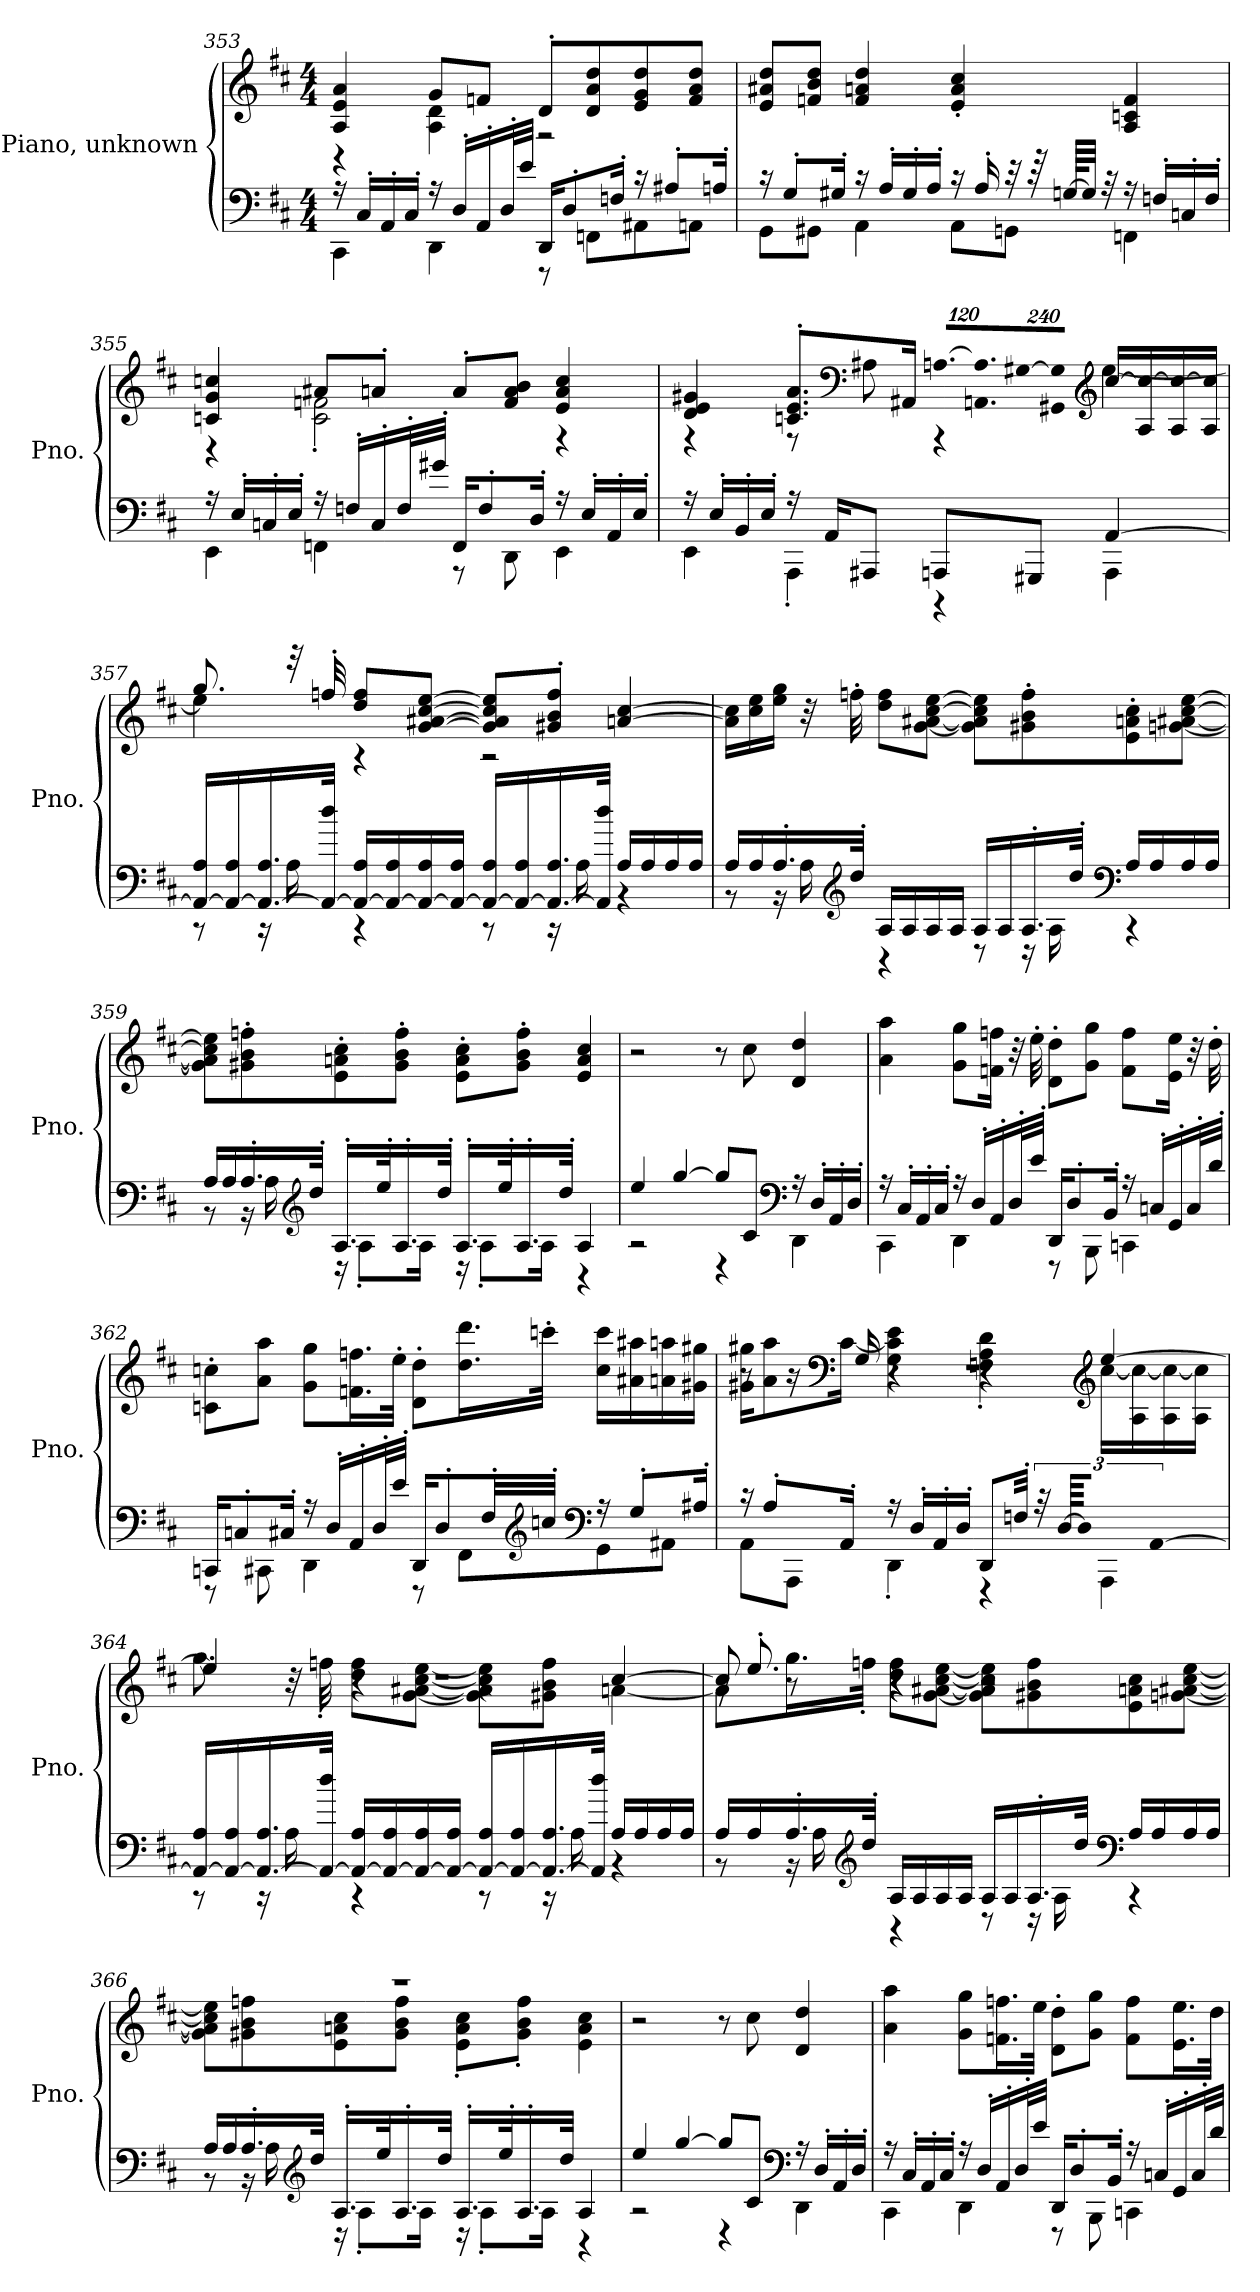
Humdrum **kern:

**kern	**kern
*part1	*part1
*staff2	*staff1
*I"Piano, unknown	*
*I'Pno.	*
*clefF4	*clefG2
*k[f#c#]	*k[f#c#]
*M4/4	*M4/4
=353	=353
*^	*^
16r	4CC#\	4A/ 4e/ 4a/	4r
16C#'/LL	.	.	.
16AA'/	.	.	.
16C#'/JJ	.	.	.
16r	4DD\	8g/L	4A\ 4d\
16D'/LL	.	.	.
16AA'/	.	8fn/J	.
32D'/L	.	.	.
32e/JJJ	.	.	.
16DD/KL	8r	8d'/L	2r
8D'/	.	.	.
.	8FFn\L	8d/ 8a/ 8dd/	.
16Fn'/Jk	.	.	.
16r	8AA#X\	8e/ 8g/ 8dd/	.
8A#X'/L	.	.	.
.	8AAn\J	8f/ 8a/ 8dd/J	.
16An'/Jk	.	.	.
*	*	*v	*v
!!LO:PB:g=z
=354	=354	=354
16r	8GG\L	8e/ 8a#X/ 8dd/L
8G'/L	.	.
.	8GG#X\J	8fn/ 8b/ 8dd/J
16G#X'/Jk	.	.
16r	4AA\	4f/ 4an/ 4dd/
16A'/LL	.	.
16G#'/	.	.
16A'/JJ	.	.
16r	8AA\L	4e/' 4a/' 4cc#/'
16A'/	.	.
32r	8GGn\J	.
64r	.	.
[64Gn/KLLL	.	.
32G/JJJ]	.	.
32r	.	.
16r	4FFn\	4A/ 4cn/ 4f/
16Fn'/LL	.	.
16Cn'/	.	.
16F'/JJ	.	.
=355	=355	=355
*	*	*^
16r	4EE\	4cn/ 4g/ 4ccn/	4r
16E'/LL	.	.	.
16Cn'/	.	.	.
16E'/JJ	.	.	.
16r	4FFn\	8a#X/L	2c\' 2fn\'
16Fn'/LL	.	.	.
16C'/	.	8an'/J	.
32F'/L	.	.	.
32g#X'/JJJ	.	.	.
16FF/KL	8r	8a'/L	.
8F'/	.	.	.
.	8DD\	8f/ 8a/ 8b/J	.
16D'/Jk	.	.	.
16r	4EE\	4e/ 4a/ 4cc/	4r
16E'/LL	.	.	.
16AA'/	.	.	.
16E'/JJ	.	.	.
!!LO:LB:g=z	!!
=356	=356	=356	=356
16r	4EE\	4d/ 4e/ 4g#X/	4r
16E'/LL	.	.	.
16BB'/	.	.	.
16E'/JJ	.	.	.
16r	4AAA'\	8.cn/' 8.e/' 8.a/'L	8r
16AA/KL	.	.	.
*	*	*clefF4	*
8AAA#X/J	.	.	8A#X\
.	.	16AA#X/Jk	.
*	*	*Xbrackettup	*
!	!	!LO:N:vis=32.	!
8AAAn/L	4r	[1920%103An/LLL	4r
!	!	!LO:N:vis=32.	!
.	.	1920%103AAn/ 1920%103A/]J	.
!	!	!LO:N:vis=16	!
.	.	[1920%137G#X/	.
8GGG#X/J	.	.	.
!	!	!LO:N:vis=16	!
.	.	1920%137GG#X/ 1920%137G#/]JJ	.
*	*	*clefG2	*
[4AA/	4AAA\	[16cc#/LL	[4ee\
.	.	16A/ 16cc#/_	.
.	.	16A/ 16cc#/_	.
.	.	16A/ 16cc#/]JJ	.
!!LO:LB:g=z	!!
=357	=357	=357	=357
16AA/_ 16A/LL	8r	8.gg/	4ee\]
16AA/_ 16A/	.	.	.
16.AA/_ 16.A/	16r	.	.
.	16A\	32r	.
32AA/_ 32dd/JJk	.	32ffn'/	.
16AA/_ 16A/LL	4r	8dd/ 8ff/L	4r
16AA/_ 16A/	.	.	.
16AA/_ 16A/	.	[8g/ [8a#X/ [8cc#/ [8ee/J	.
16AA/_ 16A/JJ	.	.	.
16AA/_ 16A/LL	8r	8g/] 8a#/] 8cc#/] 8ee/]L	2r
16AA/_ 16A/	.	.	.
16.AA/_ 16.A/	16r	8g#X/' 8b/' 8ff/'J	.
.	16A\	.	.
32AA/] 32dd/JJk	.	.	.
16A/LL	4r	[4an/ [4cc#/	.
16A/	.	.	.
16A/	.	.	.
16A/JJ	.	.	.
*	*	*v	*v
!!LO:LB:g=z
=358	=358	=358
16A/LL	8r	16a\] 16cc#\]LL
16A/	.	16cc#\ 16ee\
16.A'/	16r	16ee\ 16gg\JJ
.	16A\	32r
*clefG2	*	*
32dd'/JJk	.	32ffn'\
16A/LL	4r	8dd\ 8ff\L
16A/	.	.
16A/	.	[8g\ [8a#X\ [8cc#\ [8ee\J
16A/JJ	.	.
16A/LL	8r	8g\] 8a#\] 8cc#\] 8ee\]L
16A/	.	.
16.A'/	16r	8g#X\' 8b\' 8ff\'
.	16A\	.
32dd'/JJk	.	.
*clefF4	*	*
16A/LL	4r	8e\' 8an\' 8cc#\'
16A/	.	.
16A/	.	[8gn\ [8a#X\ [8cc#\ [8ee\J
16A/JJ	.	.
!!LO:LB:g=z
=359	=359	=359
16A/LL	8r	8g\] 8a#\] 8cc#\] 8ee\]L
16A/	.	.
16.A'/	16r	8g#X\' 8b\' 8ffn\'
.	16A\	.
*clefG2	*	*
32dd'/JJk	.	.
16.A'/LL	16r	8e\' 8an\' 8cc#\'
.	8A'\L	.
32ee'/K	.	.
16.A'/	.	8g#\' 8b\' 8ff\'J
.	16A\Jk	.
32dd'/JJk	.	.
16.A'/LL	16r	8e\' 8a\' 8cc#\'L
.	8A'\L	.
32ee'/K	.	.
16.A'/	.	8g#\' 8b\' 8ff\'J
.	16A\Jk	.
32dd'/JJk	.	.
4A/	4r	4e/ 4a/ 4cc#/
=360	=360	=360
4ee/	2r	2r
[4gg/	.	.
8gg/L]	4r	8r
8c#/J	.	8cc#\
*clefF4	*	*
16r	4DD\	4d/ 4dd/
16D'/LL	.	.
16AA'/	.	.
16D'/JJ	.	.
!!LO:LB:g=z
=361	=361	=361
16r	4CC#\	4a\ 4aa\
16C#'/LL	.	.
16AA'/	.	.
16C#'/JJ	.	.
16r	4DD\	8g\ 8gg\L
16D'/LL	.	.
16AA'/	.	16fn\ 16ffn\Jk
32D'/L	.	32r
32e'/JJJ	.	32ee'\
16DD/KL	8r	8d\' 8dd\'L
8D'/	.	.
.	8BBB\	8g\ 8gg\J
16BB'/Jk	.	.
16r	4CCn\	8f\ 8ff\L
16Cn'/LL	.	.
16GG'/	.	16e\ 16ee\Jk
32C'/L	.	32r
32d'/JJJ	.	32dd'\
!!LO:PB:g=z
=362	=362	=362
16CCn/KL	8r	8cn\' 8ccn\'L
8Cn'/	.	.
.	8CC#X\	8a\ 8aa\J
16C#X'/Jk	.	.
16r	4DD\	8g\ 8gg\L
16D'/LL	.	.
16AA'/	.	16.fn\ 16.ffn\L
32D'/L	.	.
32e'/JJJ	.	32ee'\JJk
16DD/KL	8r	8d\' 8dd\'L
8D'/	.	.
.	8FF#\L	16.dd\ 16.ddd\L
32F#'/LL	.	.
*clefG2	*	*
32ccn'/JJJ	.	32cccn'\JJk
*clefF4	*	*
16r	8GG\	16cc\ 16ccc\LL
8G'/L	.	16a#X\ 16aa#X\
.	8AA#X\J	16an\ 16aan\
16A#X'/Jk	.	16g#X\ 16gg#X\JJ
!!LO:LB:g=z
=363	=363	=363
*	*	*^
*	*	*	*^
16r	8AA\L	1r	16g#X\ 16gg#X\KL	8r
8A'/L	.	.	8a\ 8aa\	.
.	8AAA\J	.	.	16r
*	*	*clefF4	*	*
16AA'/Jk	.	.	[16c#\Jk	16G/
16r	4DD'\	.	4G\ 4c#\] 4e\	4r
16D'/LL	.	.	.	.
16AA'/	.	.	.	.
16D'/JJ	.	.	.	.
8DD/L	4r	.	4Fn\' 4A\' 4d\'	4r
32Fn'/Jkk	.	.	.	.
48r	.	.	.	.
[96D/KKLL	.	.	.	.
16D/JJ]	.	.	.	.
*	*	*clefG2	*	*
[4AA/	4AAA\	.	[16cc#\LL	[4ee/
.	.	.	16A\ 16cc#\_	.
.	.	.	16A\ 16cc#\_	.
.	.	.	16A\ 16cc#\]JJ	.
!!LO:LB:g=z	!!	!!
=364	=364	=364	=364	=364
16AA/_ 16A/LL	8r	1r	8.gg\	4ee/]
16AA/_ 16A/	.	.	.	.
16.AA/_ 16.A/	16r	.	.	.
.	16A\	.	32r	.
32AA/_ 32dd/JJk	.	.	32ffn'\	.
16AA/_ 16A/LL	4r	.	8dd\ 8ff\L	4r
16AA/_ 16A/	.	.	.	.
16AA/_ 16A/	.	.	[8g\ [8a#X\ [8cc#\ [8ee\J	.
16AA/_ 16A/JJ	.	.	.	.
16AA/_ 16A/LL	8r	.	8g\] 8a#\] 8cc#\] 8ee\]L	4r
16AA/_ 16A/	.	.	.	.
16.AA/_ 16.A/	16r	.	8g#X\ 8b\ 8ff\J	.
.	16A\	.	.	.
32AA/] 32dd/JJk	.	.	.	.
16A/LL	4r	.	[4an\	[4cc#/
16A/	.	.	.	.
16A/	.	.	.	.
16A/JJ	.	.	.	.
!!LO:LB:g=z	!!	!!
=365	=365	=365	=365	=365
16A/LL	8r	16r	8a\L]	8cc#/]
16A/	.	8.ee'/	.	.
16.A'/	16r	.	16.gg\L	8r
.	16A\	.	.	.
*clefG2	*	*	*	*
32dd'/JJk	.	.	32ffn'\JJk	.
16A/LL	4r	4r	8dd\ 8ff\L	4r
16A/	.	.	.	.
16A/	.	.	[8g\ [8a#X\ [8cc#\ [8ee\J	.
16A/JJ	.	.	.	.
16A/LL	8r	2r	8g\] 8a#\] 8cc#\] 8ee\]L	2r
16A/	.	.	.	.
16.A'/	16r	.	8g#X\ 8b\ 8ff\	.
.	16A\	.	.	.
32dd/JJk	.	.	.	.
*clefF4	*	*	*	*
16A/LL	4r	.	8e\ 8an\ 8cc#\	.
16A/	.	.	.	.
16A/	.	.	[8gn\ [8a#X\ [8cc#\ [8ee\J	.
16A/JJ	.	.	.	.
*	*	*	*v	*v
!!LO:LB:g=z
=366	=366	=366	=366
16A/LL	8r	1r	8g\] 8a#\] 8cc#\] 8ee\]L
16A/	.	.	.
16.A'/	16r	.	8g#X\ 8b\ 8ffn\
.	16A\	.	.
*clefG2	*	*	*
32dd/JJk	.	.	.
16.A'/LL	16r	.	8e\ 8an\ 8cc#\
.	8A'\L	.	.
32ee/K	.	.	.
16.A'/	.	.	8g#\ 8b\ 8ff\J
.	16A\Jk	.	.
32dd/JJk	.	.	.
16.A'/LL	16r	.	8e\' 8a\' 8cc#\'L
.	8A'\L	.	.
32ee'/K	.	.	.
16.A'/	.	.	8g#\' 8b\' 8ff\'J
.	16A\Jk	.	.
32dd/JJk	.	.	.
4A/	4r	.	4e\ 4a\ 4cc#\
*	*	*v	*v
=367	=367	=367
4ee/	2r	2r
[4gg/	.	.
8gg/L]	4r	8r
8c#/J	.	8cc#\
*clefF4	*	*
16r	4DD\	4d/ 4dd/
16D'/LL	.	.
16AA'/	.	.
16D'/JJ	.	.
!!LO:LB:g=z
=368	=368	=368
16r	4CC#\	4a\ 4aa\
16C#'/LL	.	.
16AA'/	.	.
16C#'/JJ	.	.
16r	4DD\	8g\ 8gg\L
16D'/LL	.	.
16AA'/	.	16.fn\ 16.ffn\L
32D'/L	.	.
32e/JJJ	.	32ee\JJk
16DD/KL	8r	8d\' 8dd\'L
8D'/	.	.
.	8BBB\	8g\ 8gg\J
16BB'/Jk	.	.
16r	4CCn\	8f\ 8ff\L
16Cn'/LL	.	.
16GG'/	.	16.e\ 16.ee\L
32C'/L	.	.
32d/JJJ	.	32dd\JJk
*v	*v	*
=	=
*-	*-
